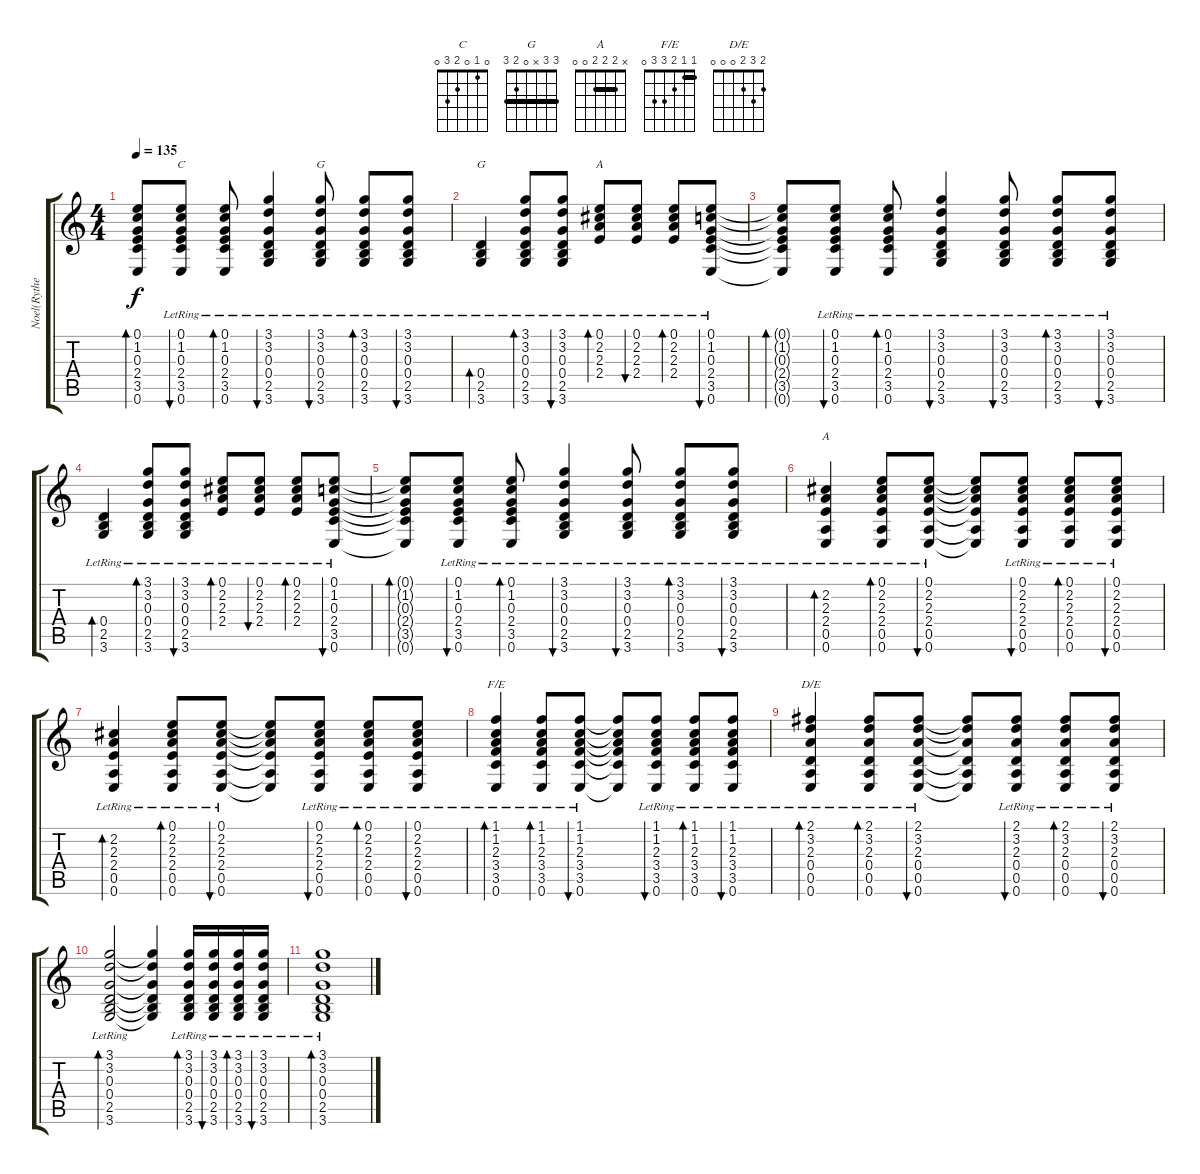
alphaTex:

\track ("Noel(Rythem)" "Noel(Rythe") {instrument acousticguitarsteel}
\staff {score tabs}
\tuning (E4 B3 G3 D3 A2 E2) {hide}
\chord ("C" 0 1 0 2 3 0)
\chord ("G" 3 3 0 0 2 3) {barre 3}
\chord ("G" 3 3 x 0 2 3) {barre 3}
\chord ("A" 0 2 2 2 x x)
\chord ("A" x 2 2 2 0 0) {barre 2}
\chord ("F/E" 1 1 2 3 3 0) {barre 1}
\chord ("D/E" 2 3 2 0 0 0)
\ts (4 4)
\tempo 135
\clef g2
\ks c
(0.1{t} 1.2{t} 0.3{t} 2.4{t} 3.5{t} 0.6{t}).8{bd 60 dy f} (0.1{lr} 1.2{lr} 0.3{lr} 2.4{lr} 3.5{lr} 0.6{lr}).8{bu 60 ch "C"} (0.1{lr} 1.2{lr} 0.3{lr} 2.4{lr} 3.5{lr} 0.6{lr}).8{bd 60} (3.1{lr} 3.2{lr} 0.3{lr} 0.4{lr} 2.5{lr} 3.6{lr}).4{bu 60} (3.1{lr} 3.2{lr} 0.3{lr} 0.4{lr} 2.5{lr} 3.6{lr}).8{bu 60 ch "G"} (3.1{lr} 3.2{lr} 0.3{lr} 0.4{lr} 2.5{lr} 3.6{lr}).8{bd 60} (3.1{lr} 3.2{lr} 0.3{lr} 0.4{lr} 2.5{lr} 3.6{lr}).8{bu 60} |
(0.4{lr} 2.5{lr} 3.6{lr}).4{bd 60 ch "G"} (3.1{lr} 3.2{lr} 0.3{lr} 0.4{lr} 2.5{lr} 3.6{lr}).8{bd 60} (3.1{lr} 3.2{lr} 0.3{lr} 0.4{lr} 2.5{lr} 3.6{lr}).8{bu 60} (0.1{lr} 2.2{lr} 2.3{lr} 2.4{lr}).8{bd 60 ch "A"} (0.1{lr} 2.2{lr} 2.3{lr} 2.4{lr}).8{bu 60} (0.1{lr} 2.2{lr} 2.3{lr} 2.4{lr}).8{bd 60} (0.1{lr} 1.2{lr} 0.3{lr} 2.4{lr} 3.5{lr} 0.6{lr}).8{bu 60} |
(0.1{t} 1.2{t} 0.3{t} 2.4{t} 3.5{t} 0.6{t}).8{bd 60} (0.1{lr} 1.2{lr} 0.3{lr} 2.4{lr} 3.5{lr} 0.6{lr}).8{bu 60} (0.1{lr} 1.2{lr} 0.3{lr} 2.4{lr} 3.5{lr} 0.6{lr}).8{bd 60} (3.1{lr} 3.2{lr} 0.3{lr} 0.4{lr} 2.5{lr} 3.6{lr}).4{bu 60} (3.1{lr} 3.2{lr} 0.3{lr} 0.4{lr} 2.5{lr} 3.6{lr}).8{bu 60} (3.1{lr} 3.2{lr} 0.3{lr} 0.4{lr} 2.5{lr} 3.6{lr}).8{bd 60} (3.1{lr} 3.2{lr} 0.3{lr} 0.4{lr} 2.5{lr} 3.6{lr}).8{bu 60} |
(0.4{lr} 2.5{lr} 3.6{lr}).4{bd 60} (3.1{lr} 3.2{lr} 0.3{lr} 0.4{lr} 2.5{lr} 3.6{lr}).8{bd 60} (3.1{lr} 3.2{lr} 0.3{lr} 0.4{lr} 2.5{lr} 3.6{lr}).8{bu 60} (0.1{lr} 2.2{lr} 2.3{lr} 2.4{lr}).8{bd 60} (0.1{lr} 2.2{lr} 2.3{lr} 2.4{lr}).8{bu 60} (0.1{lr} 2.2{lr} 2.3{lr} 2.4{lr}).8{bd 60} (0.1{lr} 1.2{lr} 0.3{lr} 2.4{lr} 3.5{lr} 0.6{lr}).8{bu 60} |
(0.1{t} 1.2{t} 0.3{t} 2.4{t} 3.5{t} 0.6{t}).8{bd 60} (0.1{lr} 1.2{lr} 0.3{lr} 2.4{lr} 3.5{lr} 0.6{lr}).8{bu 60} (0.1{lr} 1.2{lr} 0.3{lr} 2.4{lr} 3.5{lr} 0.6{lr}).8{bd 60} (3.1{lr} 3.2{lr} 0.3{lr} 0.4{lr} 2.5{lr} 3.6{lr}).4{bu 60} (3.1{lr} 3.2{lr} 0.3{lr} 0.4{lr} 2.5{lr} 3.6{lr}).8{bu 60} (3.1{lr} 3.2{lr} 0.3{lr} 0.4{lr} 2.5{lr} 3.6{lr}).8{bd 60} (3.1{lr} 3.2{lr} 0.3{lr} 0.4{lr} 2.5{lr} 3.6{lr}).8{bu 60} |
(2.2{lr} 2.3{lr} 2.4{lr} 0.5{lr} 0.6{lr}).4{bd 60 ch "A"} (0.1{lr} 2.2{lr} 2.3{lr} 2.4{lr} 0.5{lr} 0.6{lr}).8{bd 60} (0.1{lr} 2.2{lr} 2.3{lr} 2.4{lr} 0.5{lr} 0.6{lr}).8{bu 60} (0.1{t} 2.2{t} 2.3{t} 2.4{t} 0.5{t} 0.6{t}).8 (0.1{lr} 2.2{lr} 2.3{lr} 2.4{lr} 0.5{lr} 0.6{lr}).8{bu 60} (0.1{lr} 2.2{lr} 2.3{lr} 2.4{lr} 0.5{lr} 0.6{lr}).8{bd 60} (0.1{lr} 2.2{lr} 2.3{lr} 2.4{lr} 0.5{lr} 0.6{lr}).8{bu 60} |
(2.2{lr} 2.3{lr} 2.4{lr} 0.5{lr} 0.6{lr}).4{bd 60} (0.1{lr} 2.2{lr} 2.3{lr} 2.4{lr} 0.5{lr} 0.6{lr}).8{bd 60} (0.1{lr} 2.2{lr} 2.3{lr} 2.4{lr} 0.5{lr} 0.6{lr}).8{bu 60} (0.1{t} 2.2{t} 2.3{t} 2.4{t} 0.5{t} 0.6{t}).8 (0.1{lr} 2.2{lr} 2.3{lr} 2.4{lr} 0.5{lr} 0.6{lr}).8{bu 60} (0.1{lr} 2.2{lr} 2.3{lr} 2.4{lr} 0.5{lr} 0.6{lr}).8{bd 60} (0.1{lr} 2.2{lr} 2.3{lr} 2.4{lr} 0.5{lr} 0.6{lr}).8{bu 60} |
(1.1{lr} 1.2{lr} 2.3{lr} 3.4{lr} 3.5{lr} 0.6{lr}).4{bd 60 ch "F/E"} (1.1{lr} 1.2{lr} 2.3{lr} 3.4{lr} 3.5{lr} 0.6{lr}).8{bd 60} (1.1{lr} 1.2{lr} 2.3{lr} 3.4{lr} 3.5{lr} 0.6{lr}).8{bu 60} (1.1{t} 1.2{t} 2.3{t} 3.4{t} 3.5{t} 0.6{t}).8 (1.1{lr} 1.2{lr} 2.3{lr} 3.4{lr} 3.5{lr} 0.6{lr}).8{bu 60} (1.1{lr} 1.2{lr} 2.3{lr} 3.4{lr} 3.5{lr} 0.6{lr}).8{bd 60} (1.1{lr} 1.2{lr} 2.3{lr} 3.4{lr} 3.5{lr} 0.6{lr}).8{bu 60} |
(2.1{lr} 3.2{lr} 2.3{lr} 0.4{lr} 0.5{lr} 0.6{lr}).4{bd 60 ch "D/E"} (2.1{lr} 3.2{lr} 2.3{lr} 0.4{lr} 0.5{lr} 0.6{lr}).8{bd 60} (2.1{lr} 3.2{lr} 2.3{lr} 0.4{lr} 0.5{lr} 0.6{lr}).8{bu 60} (2.1{t} 3.2{t} 2.3{t} 0.4{t} 0.5{t} 0.6{t}).8 (2.1{lr} 3.2{lr} 2.3{lr} 0.4{lr} 0.5{lr} 0.6{lr}).8{bu 60} (2.1{lr} 3.2{lr} 2.3{lr} 0.4{lr} 0.5{lr} 0.6{lr}).8{bd 60} (2.1{lr} 3.2{lr} 2.3{lr} 0.4{lr} 0.5{lr} 0.6{lr}).8{bu 60} |
(3.1{lr} 3.2{lr} 0.3{lr} 0.4{lr} 2.5{lr} 3.6{lr}).2{bd 480} (3.1{t} 3.2{t} 0.3{t} 0.4{t} 2.5{t} 3.6{t}).4 (3.1{lr} 3.2{lr} 0.3{lr} 0.4{lr} 2.5{lr} 3.6{lr}).16{bd 60} (3.1{lr} 3.2{lr} 0.3{lr} 0.4{lr} 2.5{lr} 3.6{lr}).16{bu 60} (3.1{lr} 3.2{lr} 0.3{lr} 0.4{lr} 2.5{lr} 3.6{lr}).16{bd 60} (3.1{lr} 3.2{lr} 0.3{lr} 0.4{lr} 2.5{lr} 3.6{lr}).16{bu 60} |
(3.1{lr} 3.2{lr} 0.3{lr} 0.4{lr} 2.5{lr} 3.6{lr}).1{bd 60}
